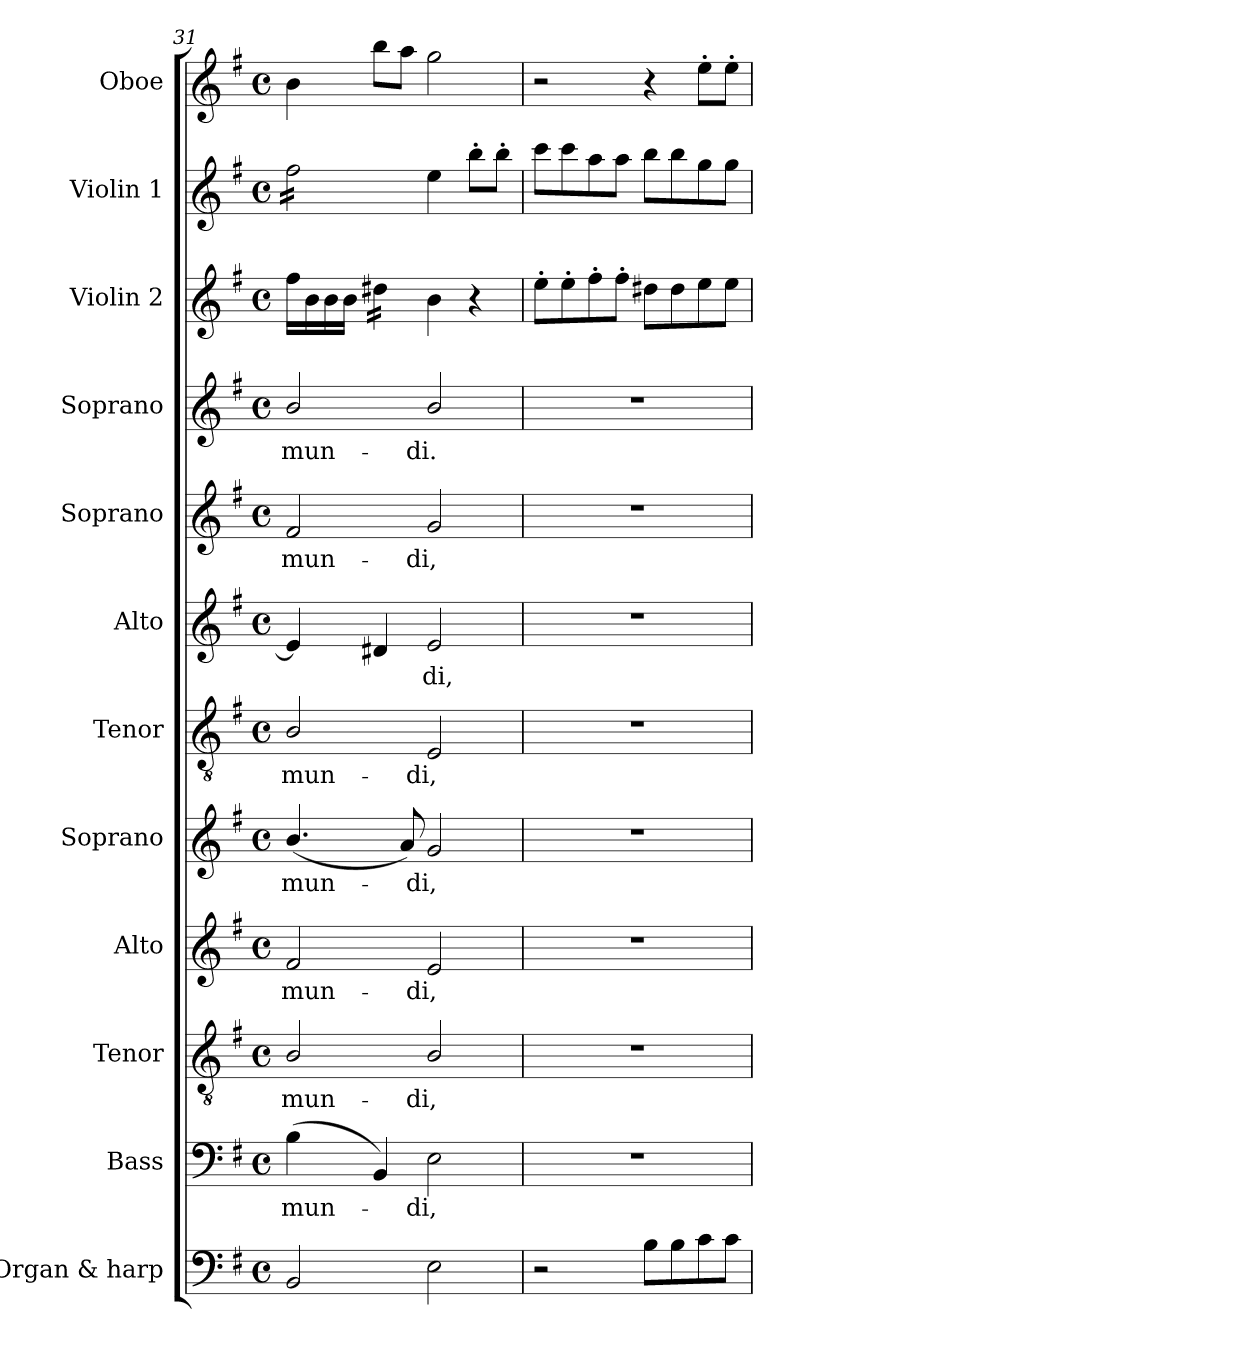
**kern	**kern	**text	**kern	**text	**kern	**text	**kern	**text	**kern	**text	**kern	**text	**kern	**text	**kern	**text	**kern	**kern	**kern
*part12	*part11	*part11	*part10	*part10	*part9	*part9	*part8	*part8	*part7	*part7	*part6	*part6	*part5	*part5	*part4	*part4	*part3	*part2	*part1
*staff12	*staff11	*staff11	*staff10	*staff10	*staff9	*staff9	*staff8	*staff8	*staff7	*staff7	*staff6	*staff6	*staff5	*staff5	*staff4	*staff4	*staff3	*staff2	*staff1
*I"Organ & harp	*I"Bass	*	*I"Tenor	*	*I"Alto	*	*I"Soprano	*	*I"Tenor	*	*I"Alto	*	*I"Soprano	*	*I"Soprano	*	*I"Violin 2	*I"Violin 1	*I"Oboe
*I'Org. & H.	*I'B.	*	*I'T.	*	*I'A.	*	*I'S.	*	*I'T.	*	*I'A.	*	*I'S.	*	*I'S.	*	*I'Vln. 2	*I'Vln. 1	*I'Ob.
*clefF4	*clefF4	*	*clefGv2	*	*clefG2	*	*clefG2	*	*clefGv2	*	*clefG2	*	*clefG2	*	*clefG2	*	*clefG2	*clefG2	*clefG2
*	*	*	*ITrd7c12	*	*	*	*	*	*ITrd7c12	*	*	*	*	*	*	*	*	*	*
*k[f#]	*k[f#]	*	*k[f#]	*	*k[f#]	*	*k[f#]	*	*k[f#]	*	*k[f#]	*	*k[f#]	*	*k[f#]	*	*k[f#]	*k[f#]	*k[f#]
*G:	*G:	*	*G:	*	*G:	*	*G:	*	*G:	*	*G:	*	*G:	*	*G:	*	*G:	*G:	*G:
*M4/4	*M4/4	*	*M4/4	*	*M4/4	*	*M4/4	*	*M4/4	*	*M4/4	*	*M4/4	*	*M4/4	*	*M4/4	*M4/4	*M4/4
*met(c)	*met(c)	*	*met(c)	*	*met(c)	*	*met(c)	*	*met(c)	*	*met(c)	*	*met(c)	*	*met(c)	*	*met(c)	*met(c)	*met(c)
=31	=31	=31	=31	=31	=31	=31	=31	=31	=31	=31	=31	=31	=31	=31	=31	=31	=31	=31	=31
!	!	!LO:LY:b:color=#000000	!	!	!	!	!	!	!	!	!	!	!	!	!	!	!	!	!
!	!	!	!	!LO:LY:b:color=#000000	!	!	!	!	!	!	!	!	!	!	!	!	!	!	!
!	!	!	!	!	!	!LO:LY:b:color=#000000	!	!	!	!	!	!	!	!	!	!	!	!	!
!	!	!	!	!	!	!	!	!LO:LY:b:color=#000000	!	!	!	!	!	!	!	!	!	!	!
!	!	!	!	!	!	!	!	!	!	!LO:LY:b:color=#000000	!	!	!	!	!	!	!	!	!
!	!	!	!	!	!	!	!	!	!	!	!	!	!	!LO:LY:b:color=#000000	!	!	!	!	!
!	!	!	!	!	!	!	!	!	!	!	!	!	!	!	!	!LO:LY:b:color=#000000	!	!	!
*	*	*	*	*	*	*	*	*	*	*	*	*	*	*	*	*	*	*tremolo	*
2BBi/	(4Bi\	mun-	2BBi/	mun-	2f#i/	mun-	(4.bi/	mun-	2BBi/	mun-	4ei/]	.	2f#i/	mun-	2bi/	mun-	16ff#i\LL	16ff#i\LL	4bi\
.	.	.	.	.	.	.	.	.	.	.	.	.	.	.	.	.	16bi\	16ff#i\	.
.	.	.	.	.	.	.	.	.	.	.	.	.	.	.	.	.	16bi\	16ff#i\	.
.	.	.	.	.	.	.	.	.	.	.	.	.	.	.	.	.	16bi\JJ	16ff#i\	.
*	*	*	*	*	*	*	*	*	*	*	*	*	*	*	*	*	*tremolo	*	*
.	4BBi/)	.	.	.	.	.	.	.	.	.	4d#Xi/	.	.	.	.	.	16dd#Xi\LL	16ff#i\	8bbi\L
.	.	.	.	.	.	.	.	.	.	.	.	.	.	.	.	.	16dd#Xi\	16ff#i\	.
.	.	.	.	.	.	.	8ai/)	.	.	.	.	.	.	.	.	.	16dd#Xi\	16ff#i\	8aai\J
.	.	.	.	.	.	.	.	.	.	.	.	.	.	.	.	.	16dd#Xi\JJ	16ff#i\JJ	.
*	*	*	*	*	*	*	*	*	*	*	*	*	*	*	*	*	*	*Xtremolo	*
*	*	*	*	*	*	*	*	*	*	*	*	*	*	*	*	*	*Xtremolo	*	*
!	!	!LO:LY:b:color=#000000	!	!	!	!	!	!	!	!	!	!	!	!	!	!	!	!	!
!	!	!	!	!LO:LY:b:color=#000000	!	!	!	!	!	!	!	!	!	!	!	!	!	!	!
!	!	!	!	!	!	!LO:LY:b:color=#000000	!	!	!	!	!	!	!	!	!	!	!	!	!
!	!	!	!	!	!	!	!	!LO:LY:b:color=#000000	!	!	!	!	!	!	!	!	!	!	!
!	!	!	!	!	!	!	!	!	!	!LO:LY:b:color=#000000	!	!	!	!	!	!	!	!	!
!	!	!	!	!	!	!	!	!	!	!	!	!LO:LY:b:color=#000000	!	!	!	!	!	!	!
!	!	!	!	!	!	!	!	!	!	!	!	!	!	!LO:LY:b:color=#000000	!	!	!	!	!
!	!	!	!	!	!	!	!	!	!	!	!	!	!	!	!	!LO:LY:b:color=#000000	!	!	!
2Ei\	2Ei\	-di,	2BBi/	-di,	2ei/	-di,	2gi/	-di,	2EEi/	-di,	2ei/	-di,	2gi/	-di,	2bi/	-di.	4bi\	4eei\	2ggi\
.	.	.	.	.	.	.	.	.	.	.	.	.	.	.	.	.	4r	8bb'i\L	.
.	.	.	.	.	.	.	.	.	.	.	.	.	.	.	.	.	.	8bb'i\J	.
=32	=32	=32	=32	=32	=32	=32	=32	=32	=32	=32	=32	=32	=32	=32	=32	=32	=32	=32	=32
2r	1r	.	1r	.	1r	.	1r	.	1r	.	1r	.	1r	.	1r	.	8ee'i\L	8ccci\L	2r
.	.	.	.	.	.	.	.	.	.	.	.	.	.	.	.	.	8ee'i\	8ccci\	.
.	.	.	.	.	.	.	.	.	.	.	.	.	.	.	.	.	8ff#'i\	8aai\	.
.	.	.	.	.	.	.	.	.	.	.	.	.	.	.	.	.	8ff#'i\J	8aai\J	.
8Bi\L	.	.	.	.	.	.	.	.	.	.	.	.	.	.	.	.	8dd#Xi\L	8bbi\L	4r
8Bi\	.	.	.	.	.	.	.	.	.	.	.	.	.	.	.	.	8dd#i\	8bbi\	.
8ci\	.	.	.	.	.	.	.	.	.	.	.	.	.	.	.	.	8eei\	8ggi\	8ee'i\L
8ci\J	.	.	.	.	.	.	.	.	.	.	.	.	.	.	.	.	8eei\J	8ggi\J	8ee'i\J
=	=	=	=	=	=	=	=	=	=	=	=	=	=	=	=	=	=	=	=
*-	*-	*-	*-	*-	*-	*-	*-	*-	*-	*-	*-	*-	*-	*-	*-	*-	*-	*-	*-
